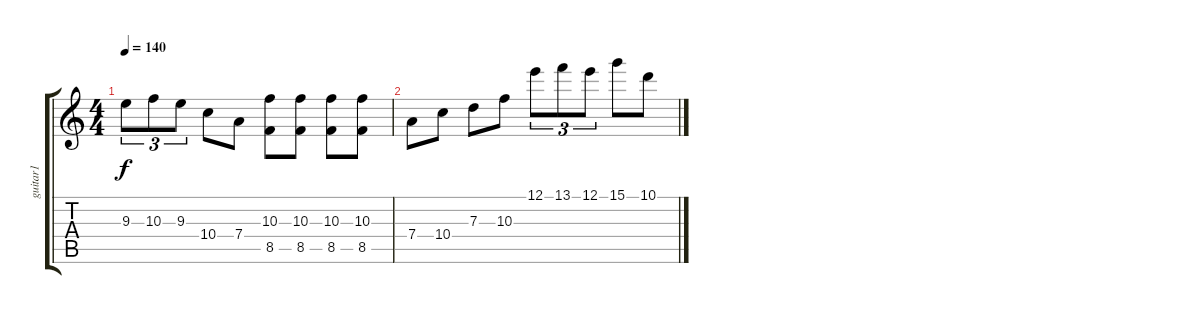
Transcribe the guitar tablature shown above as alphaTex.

\track ("guitar1" "guitar1") {instrument distortionguitar}
\staff {score tabs}
\tuning (E4 B3 G3 D3 A2 D2) {hide}
\ts (4 4)
\tempo 140
\clef g2
\ks c
9.3.8{tu (3 2) dy f} 10.3.8{tu (3 2)} 9.3.8{tu (3 2)} 10.4.8 7.4.8 (10.3 8.5).8 (10.3 8.5).8 (10.3 8.5).8 (10.3 8.5).8 |
7.4.8 10.4.8 7.3.8 10.3.8 12.1.8{tu (3 2)} 13.1.8{tu (3 2)} 12.1.8{tu (3 2)} 15.1.8 10.1.8
